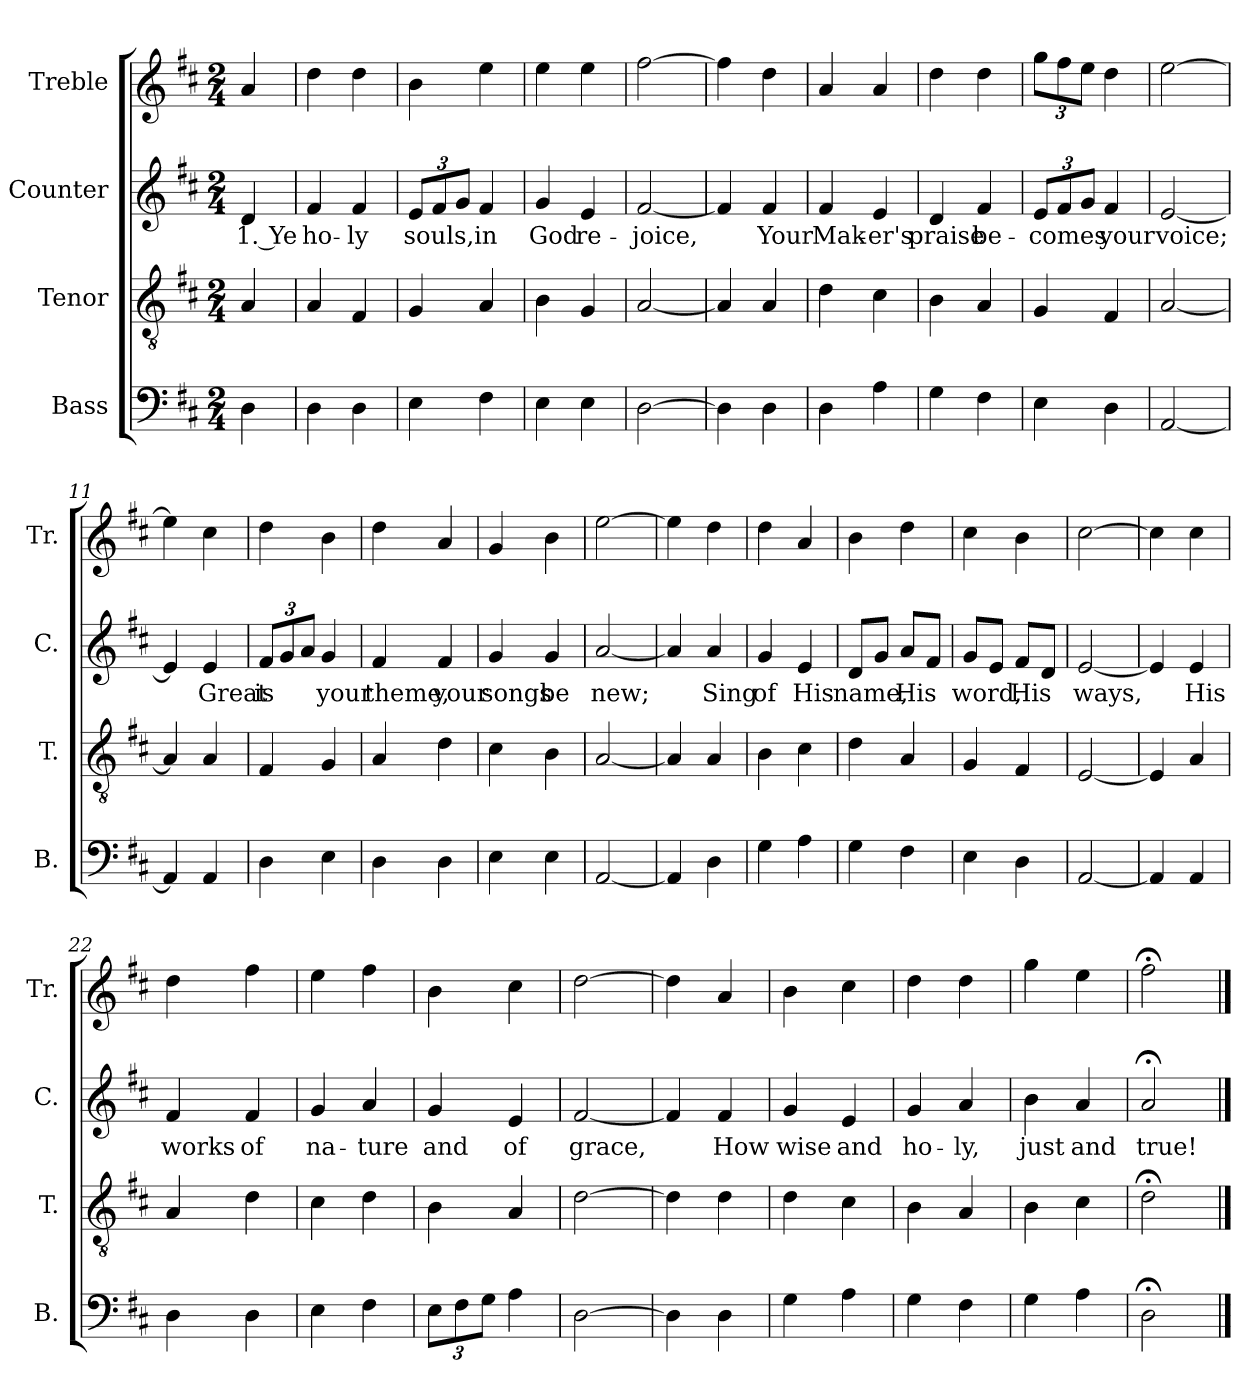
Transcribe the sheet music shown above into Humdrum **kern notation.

**kern	**kern	**kern	**text	**kern
*part4	*part3	*part2	*part2	*part1
*staff4	*staff3	*staff2	*staff2	*staff1
*I"Bass	*I"Tenor	*I"Counter	*	*I"Treble
*I'B.	*I'T.	*I'C.	*	*I'Tr.
*clefF4	*clefGv2	*clefG2	*	*clefG2
*k[f#c#]	*k[f#c#]	*k[f#c#]	*	*k[f#c#]
*D:	*D:	*D:	*	*D:
*M2/4	*M2/4	*M2/4	*	*M2/4
=1	=1	=1	=1	=1
4D\	4A/	4d/	1. Ye	4a/
=2	=2	=2	=2	=2
4D\	4A/	4f#/	ho-	4dd\
4D\	4F#/	4f#/	-ly	4dd\
=3	=3	=3	=3	=3
*	*	*Xbrackettup	*	*
4E\	4G/	12e/L	souls,	4b\
.	.	12f#/	.	.
.	.	12g/J	.	.
4F#\	4A/	4f#/	in	4ee\
=4	=4	=4	=4	=4
4E\	4B\	4g/	God	4ee\
4E\	4G/	4e/	re-	4ee\
=5	=5	=5	=5	=5
[2D\	[2A/	[2f#/	-joice,	[2ff#\
=6	=6	=6	=6	=6
4D\]	4A/]	4f#/]	.	4ff#\]
4D\	4A/	4f#/	Your	4dd\
=7	=7	=7	=7	=7
4D\	4d\	4f#/	Mak-	4a/
4A\	4c#\	4e/	-er's	4a/
=8	=8	=8	=8	=8
4G\	4B\	4d/	praise	4dd\
4F#\	4A/	4f#/	be-	4dd\
=9	=9	=9	=9	=9
*	*	*	*	*Xbrackettup
4E\	4G/	12e/L	-comes	12gg\L
.	.	12f#/	.	12ff#\
.	.	12g/J	.	12ee\J
4D\	4F#/	4f#/	your	4dd\
=10	=10	=10	=10	=10
[2AA/	[2A/	[2e/	voice;	[2ee\
!!LO:LB:g=z
=11	=11	=11	=11	=11
4AA/]	4A/]	4e/]	.	4ee\]
4AA/	4A/	4e/	Great	4cc#\
=12	=12	=12	=12	=12
4D\	4F#/	12f#/L	is	4dd\
.	.	12g/	.	.
.	.	12a/J	.	.
4E\	4G/	4g/	your	4b\
=13	=13	=13	=13	=13
4D\	4A/	4f#/	theme,	4dd\
4D\	4d\	4f#/	your	4a/
=14	=14	=14	=14	=14
4E\	4c#\	4g/	songs	4g/
4E\	4B\	4g/	be	4b\
=15	=15	=15	=15	=15
[2AA/	[2A/	[2a/	new;	[2ee\
=16	=16	=16	=16	=16
4AA/]	4A/]	4a/]	.	4ee\]
4D\	4A/	4a/	Sing	4dd\
=17	=17	=17	=17	=17
4G\	4B\	4g/	of	4dd\
4A\	4c#\	4e/	His	4a/
=18	=18	=18	=18	=18
4G\	4d\	8d/L	name,	4b\
.	.	8g/J	.	.
4F#\	4A/	8a/L	His	4dd\
.	.	8f#/J	.	.
=19	=19	=19	=19	=19
4E\	4G/	8g/L	word,	4cc#\
.	.	8e/J	.	.
4D\	4F#/	8f#/L	His	4b\
.	.	8d/J	.	.
!!LO:LB:g=z
=20	=20	=20	=20	=20
[2AA/	[2E/	[2e/	ways,	[2cc#\
=21	=21	=21	=21	=21
4AA/]	4E/]	4e/]	.	4cc#\]
4AA/	4A/	4e/	His	4cc#\
=22	=22	=22	=22	=22
4D\	4A/	4f#/	works	4dd\
4D\	4d\	4f#/	of	4ff#\
=23	=23	=23	=23	=23
4E\	4c#\	4g/	na-	4ee\
4F#\	4d\	4a/	-ture	4ff#\
=24	=24	=24	=24	=24
*Xbrackettup	*	*	*	*
12E\L	4B\	4g/	and	4b\
12F#\	.	.	.	.
12G\J	.	.	.	.
4A\	4A/	4e/	of	4cc#\
=25	=25	=25	=25	=25
[2D\	[2d\	[2f#/	grace,	[2dd\
=26	=26	=26	=26	=26
4D\]	4d\]	4f#/]	.	4dd\]
4D\	4d\	4f#/	How	4a/
=27	=27	=27	=27	=27
4G\	4d\	4g/	wise	4b\
4A\	4c#\	4e/	and	4cc#\
=28	=28	=28	=28	=28
4G\	4B\	4g/	ho-	4dd\
4F#\	4A/	4a/	-ly,	4dd\
=29	=29	=29	=29	=29
4G\	4B\	4b\	just	4gg\
4A\	4c#\	4a/	and	4ee\
=30	=30	=30	=30	=30
2D;<\	2d;<\	2a;</	true!	2ff#;<\
==	==	==	==	==
*-	*-	*-	*-	*-
